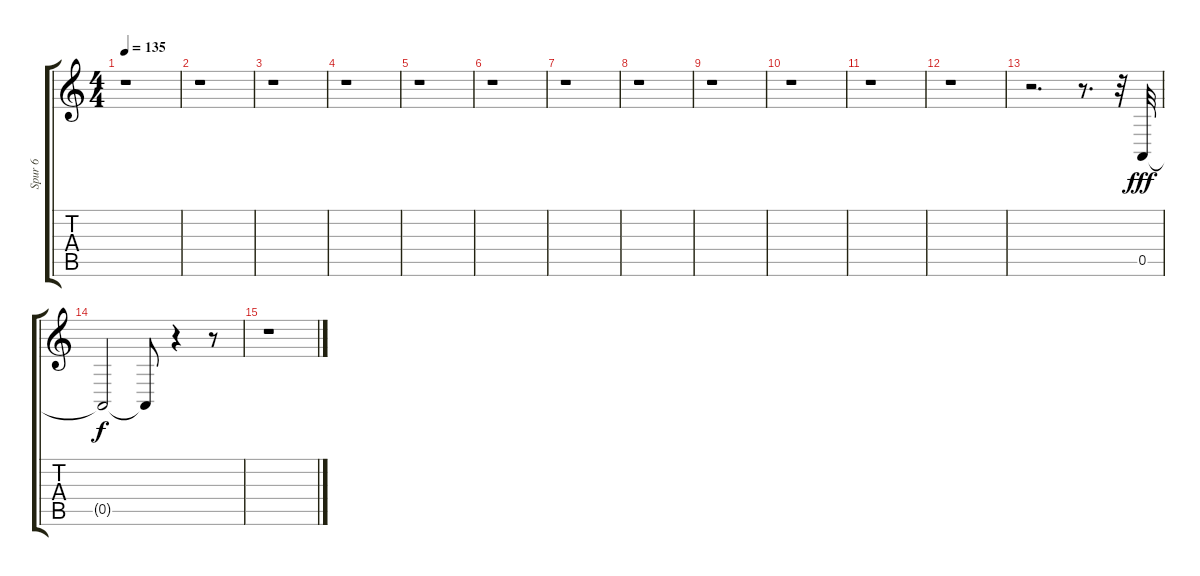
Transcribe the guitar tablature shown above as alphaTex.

\track ("Spur 6" "Spur 6") {instrument pad3polysynth}
\staff {score tabs}
\tuning (E4 B3 G3 D3 A2 E2) {hide}
\ts (4 4)
\tempo 135
\clef g2
\ks c
r.1{dy fff} |
r.1 |
r.1 |
r.1 |
r.1 |
r.1 |
r.1 |
r.1 |
r.1 |
r.1 |
r.1 |
r.1 |
r.2{d} r.8{d} r.32 0.5.32 |
0.5{t}.2{dy f} 0.5{t}.8 r.4 r.8 |
r.1
